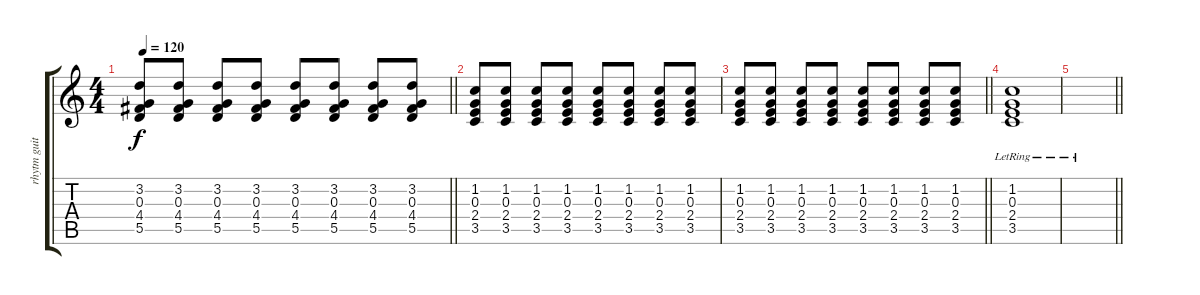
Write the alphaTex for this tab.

\track ("rhytm guitar (Uki)" "rhytm guit") {instrument distortionguitar}
\staff {score tabs}
\tuning (E4 B3 G3 D3 A2 E2) {hide}
\ts (4 4)
\tempo 120
\clef g2
\barLineRight lightlight
\ks c
(3.2 0.3 4.4 5.5).8{dy f} (3.2 0.3 4.4 5.5).8 (3.2 0.3 4.4 5.5).8 (3.2 0.3 4.4 5.5).8 (3.2 0.3 4.4 5.5).8 (3.2 0.3 4.4 5.5).8 (3.2 0.3 4.4 5.5).8 (3.2 0.3 4.4 5.5).8 |
(1.2 0.3 2.4 3.5).8 (1.2 0.3 2.4 3.5).8 (1.2 0.3 2.4 3.5).8 (1.2 0.3 2.4 3.5).8 (1.2 0.3 2.4 3.5).8 (1.2 0.3 2.4 3.5).8 (1.2 0.3 2.4 3.5).8 (1.2 0.3 2.4 3.5).8 |
\barLineRight lightlight
(1.2 0.3 2.4 3.5).8 (1.2 0.3 2.4 3.5).8 (1.2 0.3 2.4 3.5).8 (1.2 0.3 2.4 3.5).8 (1.2 0.3 2.4 3.5).8 (1.2 0.3 2.4 3.5).8 (1.2 0.3 2.4 3.5).8 (1.2 0.3 2.4 3.5).8 |
(1.2 0.3{lr} 2.4 3.5).1 |
\barLineRight lightlight
